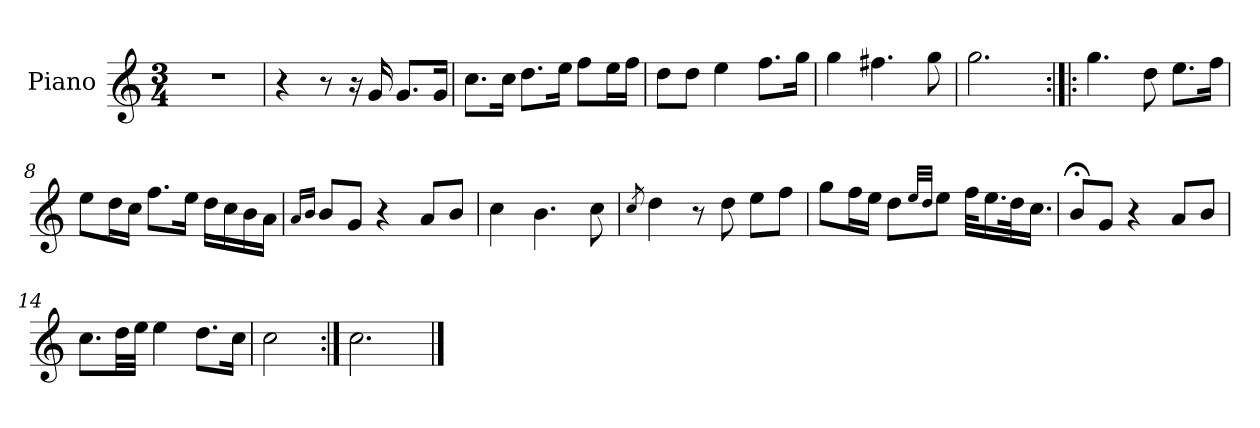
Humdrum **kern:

**kern
*part1
*staff1
*I"Piano
*I'Pno.
*clefG2
*k[]
*M3/4
=1
2.r
=2
4r
8r
16r
16g/
8.g/L
16g/Jk
=3
8.cc\L
16cc\Jk
8.dd\L
16ee\Jk
8ff\L
16ee\L
16ff\JJ
=4
8dd\L
8dd\J
4ee\
8.ff\L
16gg\Jk
=5
4gg\
4.ff#X\
8gg\
=6
2.gg\
!!LO:LB:g=z
=7:|!|:
4.gg\
8dd\
8.ee\L
16ff\Jk
=8
8ee\L
16dd\L
16cc\JJ
8.ff\L
16ee\Jk
16dd\LL
16cc\
16b\
16a\JJ
=9
16qa/LL
16qb/JJ
8b/L
8g/J
4r
8a/L
8b/J
=10
4cc\
4.b\
8cc\
=11
8qcc/
4dd\
8r
8dd\
8ee\L
8ff\J
!!LO:LB:g=z
=12
8gg\L
16ff\L
16ee\JJ
8dd\L
32qee/LLL
32qdd/JJJ
8ee\J
32ff\KLL
16.ee\
32dd\K
16.cc\JJ
=13
8b;</L
8g/J
4r
8a/L
8b/J
=14
8.cc\L
32dd\LL
32ee\JJJ
4ee\
8.dd\L
16cc\Jk
=15
2cc\
=16:|!
2.cc\
==
*-
